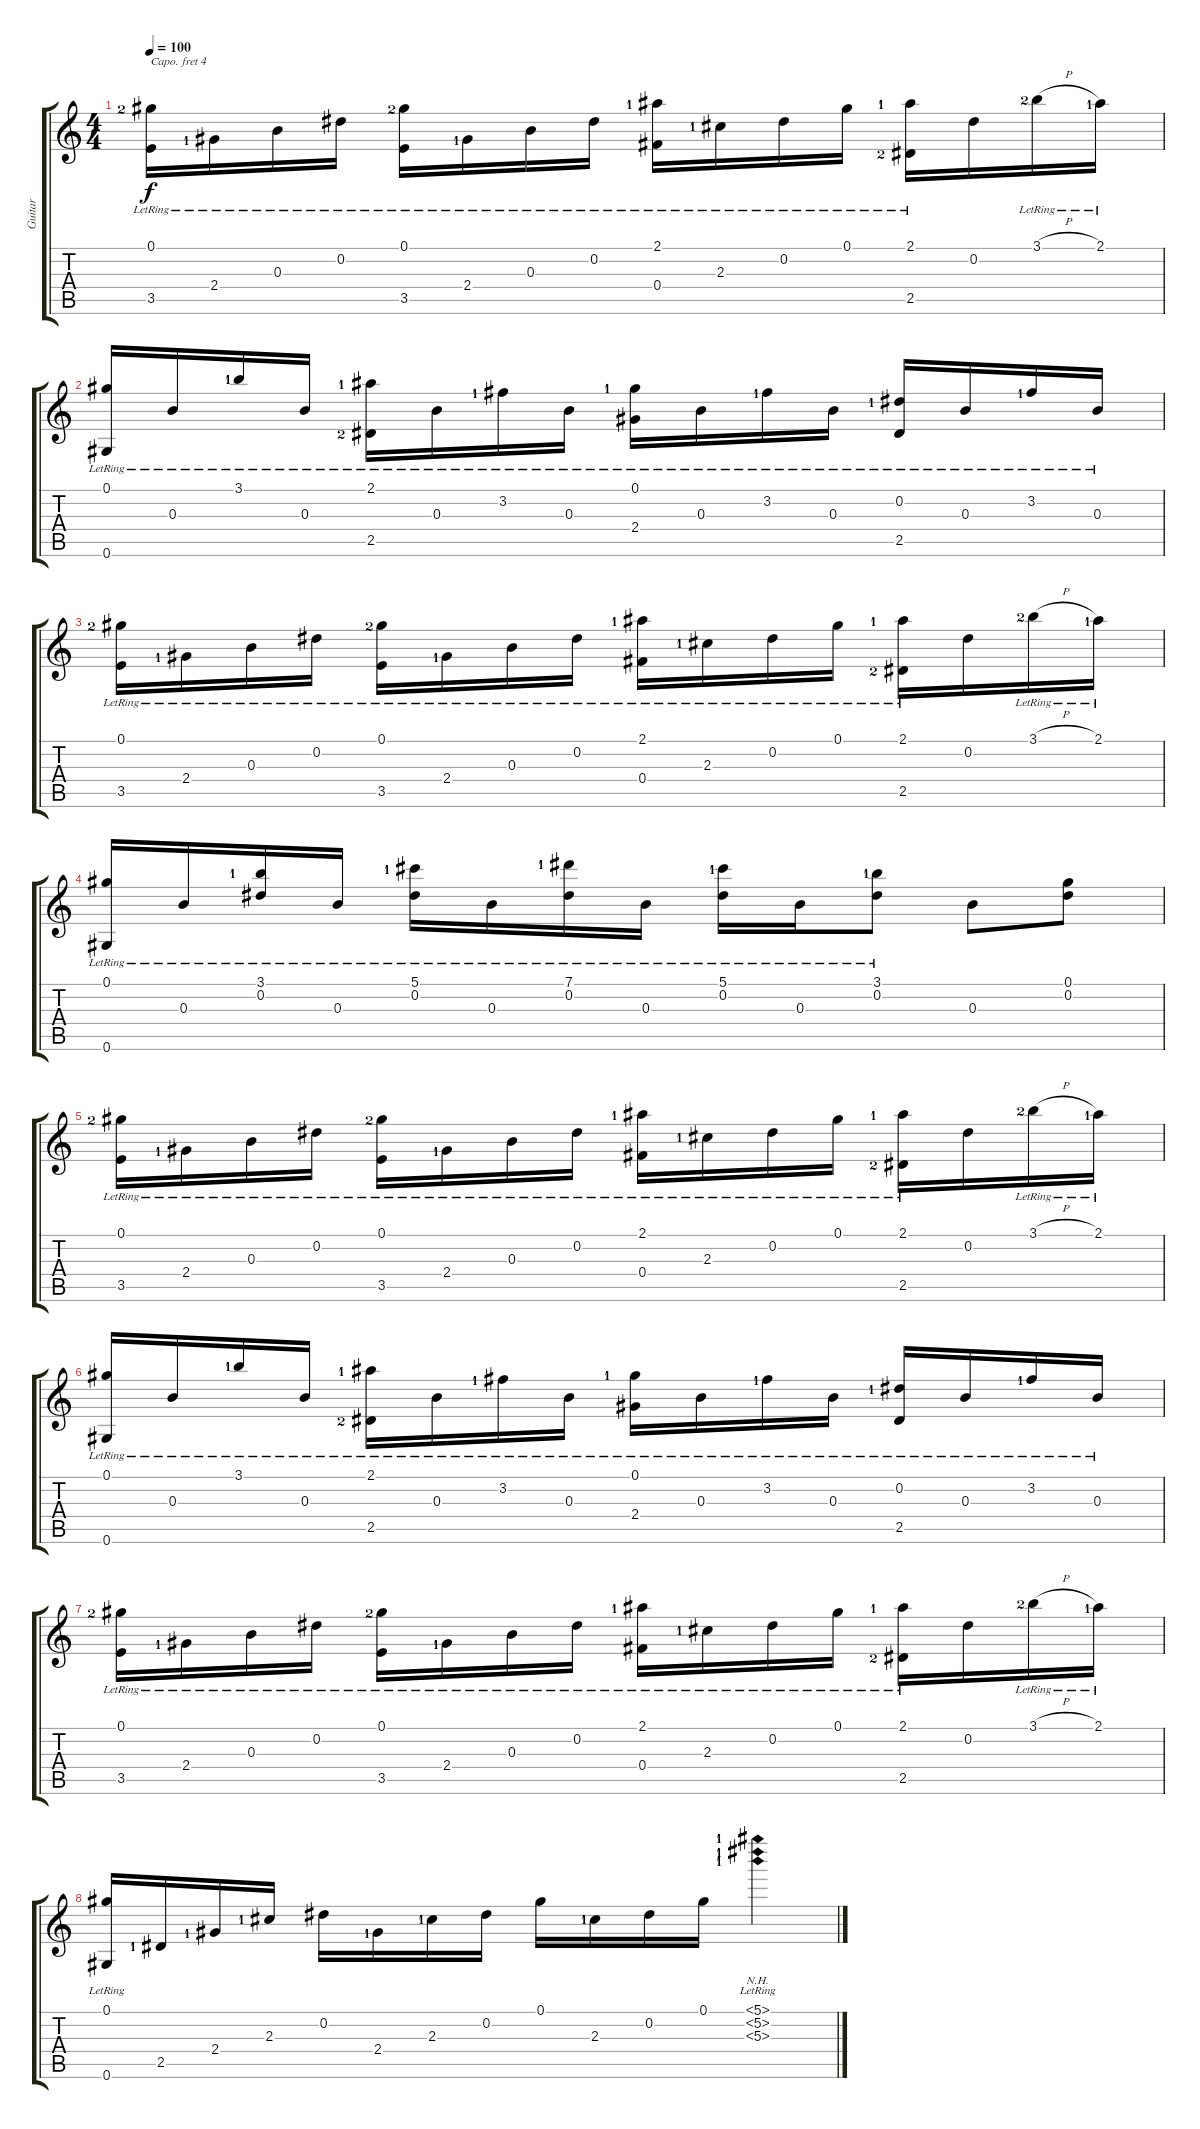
\track ("Guitar" "Guitar") {instrument acousticguitarsteel}
\staff {score tabs}
\capo 4
\tuning (E4 B3 G3 D3 A2 E2) {hide}
\ts (4 4)
\tempo 100
\clef g2
\ks c
(0.1{lr lf 3} 3.5{lr}).16{dy f} 2.4{lr lf 2}.16 0.3{lr}.16 0.2{lr}.16 (0.1{lr lf 3} 3.5{lr}).16 2.4{lr lf 2}.16 0.3{lr}.16 0.2{lr}.16 (2.1{lr lf 2} 0.4{lr}).16 2.3{lr lf 2}.16 0.2{lr}.16 0.1{lr}.16 (2.1{lr lf 2} 2.5{lf 3}).16 0.2.16 3.1{h lr lf 3}.16 2.1{lr lf 2}.16 |
(0.1{lr} 0.6).16 0.3{lr}.16 3.1{lr lf 2}.16 0.3{lr}.16 (2.1{lr lf 2} 2.5{lf 3}).16 0.3{lr}.16 3.2{lr lf 2}.16 0.3{lr}.16 (0.1{lr lf 2} 2.4{lr}).16 0.3{lr}.16 3.2{lr lf 2}.16 0.3{lr}.16 (0.2{lr lf 2} 2.5{lr}).16 0.3{lr}.16 3.2{lr lf 2}.16 0.3{lr}.16 |
(0.1{lr lf 3} 3.5{lr}).16 2.4{lr lf 2}.16 0.3{lr}.16 0.2{lr}.16 (0.1{lr lf 3} 3.5{lr}).16 2.4{lr lf 2}.16 0.3{lr}.16 0.2{lr}.16 (2.1{lr lf 2} 0.4{lr}).16 2.3{lr lf 2}.16 0.2{lr}.16 0.1{lr}.16 (2.1{lr lf 2} 2.5{lf 3}).16 0.2.16 3.1{h lr lf 3}.16 2.1{lr lf 2}.16 |
(0.1{lr} 0.6{lr}).16 0.3{lr}.16 (3.1{lr lf 2} 0.2).16 0.3{lr}.16 (5.1{lr lf 2} 0.2).16 0.3{lr}.16 (7.1{lr lf 2} 0.2).16 0.3{lr}.16 (5.1{lr lf 2} 0.2).16 0.3{lr}.16 (3.1{lr lf 2} 0.2).8 0.3.8 (0.1 0.2).8 |
(0.1{lr lf 3} 3.5{lr}).16 2.4{lr lf 2}.16 0.3{lr}.16 0.2{lr}.16 (0.1{lr lf 3} 3.5{lr}).16 2.4{lr lf 2}.16 0.3{lr}.16 0.2{lr}.16 (2.1{lr lf 2} 0.4{lr}).16 2.3{lr lf 2}.16 0.2{lr}.16 0.1{lr}.16 (2.1{lr lf 2} 2.5{lf 3}).16 0.2.16 3.1{h lr lf 3}.16 2.1{lr lf 2}.16 |
(0.1{lr} 0.6).16 0.3{lr}.16 3.1{lr lf 2}.16 0.3{lr}.16 (2.1{lr lf 2} 2.5{lf 3}).16 0.3{lr}.16 3.2{lr lf 2}.16 0.3{lr}.16 (0.1{lr lf 2} 2.4{lr}).16 0.3{lr}.16 3.2{lr lf 2}.16 0.3{lr}.16 (0.2{lr lf 2} 2.5{lr}).16 0.3{lr}.16 3.2{lr lf 2}.16 0.3{lr}.16 |
(0.1{lr lf 3} 3.5{lr}).16 2.4{lr lf 2}.16 0.3{lr}.16 0.2{lr}.16 (0.1{lr lf 3} 3.5{lr}).16 2.4{lr lf 2}.16 0.3{lr}.16 0.2{lr}.16 (2.1{lr lf 2} 0.4{lr}).16 2.3{lr lf 2}.16 0.2{lr}.16 0.1{lr}.16 (2.1{lr lf 2} 2.5{lf 3}).16 0.2.16 3.1{h lr lf 3}.16 2.1{lr lf 2}.16 |
(0.1{lr} 0.6{lr}).16 2.5{lf 2}.16 2.4{lf 2}.16 2.3{lf 2}.16 0.2.16 2.4{lf 2}.16 2.3{lf 2}.16 0.2.16 0.1.16 2.3{lf 2}.16 0.2.16 0.1.16 (5.1{nh lr lf 2} 5.2{nh lf 2} 5.3{nh lf 2}).4
